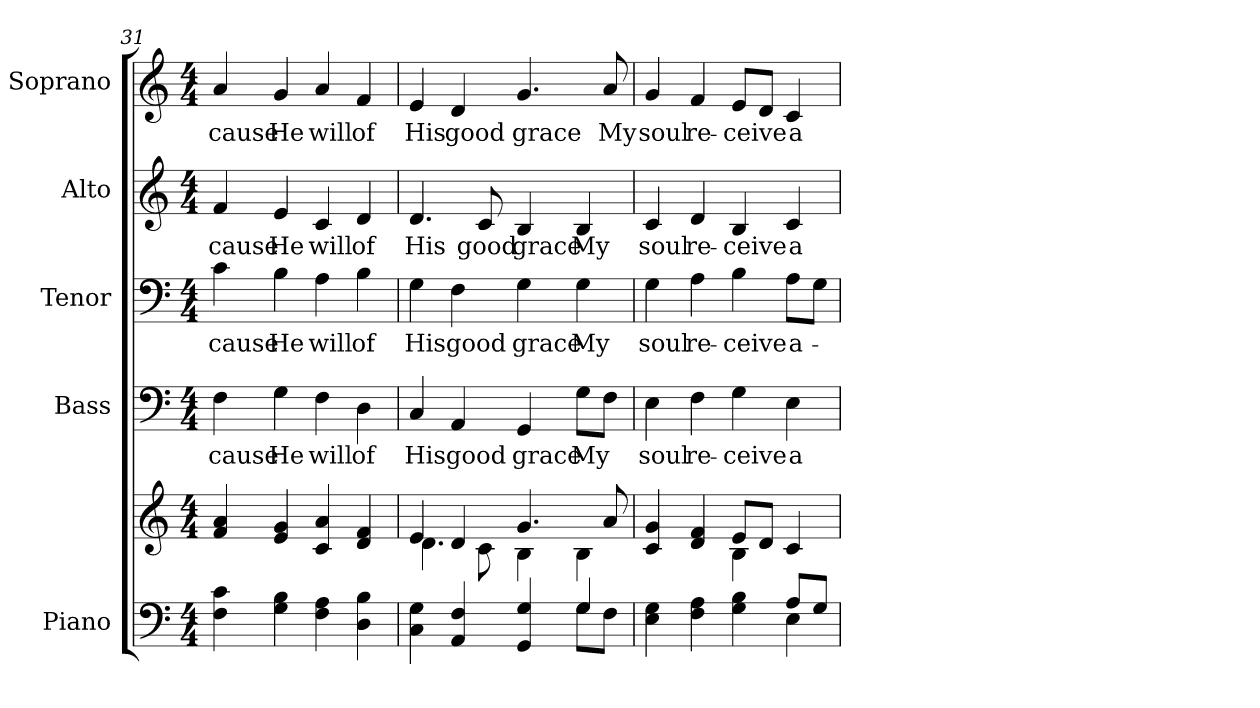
**kern	**kern	**kern	**text	**kern	**text	**kern	**text	**kern	**text
*part5	*part5	*part4	*part4	*part3	*part3	*part2	*part2	*part1	*part1
*staff6	*staff5	*staff4	*staff4	*staff3	*staff3	*staff2	*staff2	*staff1	*staff1
*I"Piano	*	*I"Bass	*	*I"Tenor	*	*I"Alto	*	*I"Soprano	*
*I'Pno.	*	*I'B.	*	*I'T.	*	*I'A.	*	*I'S.	*
*clefF4	*clefG2	*clefF4	*	*clefF4	*	*clefG2	*	*clefG2	*
*k[]	*k[]	*k[]	*	*k[]	*	*k[]	*	*k[]	*
*C:	*C:	*C:	*	*C:	*	*C:	*	*C:	*
*M4/4	*M4/4	*M4/4	*	*M4/4	*	*M4/4	*	*M4/4	*
=31	=31	=31	=31	=31	=31	=31	=31	=31	=31
!	!	!	!LO:LY:b:color=#000000	!	!	!	!	!	!
!	!	!	!	!	!LO:LY:b:color=#000000	!	!	!	!
!	!	!	!	!	!	!	!LO:LY:b:color=#000000	!	!
!	!	!	!	!	!	!	!	!	!LO:LY:b:color=#000000
4Fi\ 4ci	4fi/ 4ai	4Fi\	-cause	4ci\	-cause	4fi/	-cause	4ai/	-cause
!	!	!	!LO:LY:b:color=#000000	!	!	!	!	!	!
!	!	!	!	!	!LO:LY:b:color=#000000	!	!	!	!
!	!	!	!	!	!	!	!LO:LY:b:color=#000000	!	!
!	!	!	!	!	!	!	!	!	!LO:LY:b:color=#000000
4Gi\ 4Bi	4ei/ 4gi	4Gi\	He	4Bi\	He	4ei/	He	4gi/	He
!	!	!	!LO:LY:b:color=#000000	!	!	!	!	!	!
!	!	!	!	!	!LO:LY:b:color=#000000	!	!	!	!
!	!	!	!	!	!	!	!LO:LY:b:color=#000000	!	!
!	!	!	!	!	!	!	!	!	!LO:LY:b:color=#000000
4Fi\ 4Ai	4ci/ 4ai	4Fi\	will	4Ai\	will	4ci/	will	4ai/	will
!	!	!	!LO:LY:b:color=#000000	!	!	!	!	!	!
!	!	!	!	!	!LO:LY:b:color=#000000	!	!	!	!
!	!	!	!	!	!	!	!LO:LY:b:color=#000000	!	!
!	!	!	!	!	!	!	!	!	!LO:LY:b:color=#000000
4Di\ 4Bi	4di/ 4fi	4Di\	of	4Bi\	of	4di/	of	4fi/	of
=32	=32	=32	=32	=32	=32	=32	=32	=32	=32
*^	*^	*	*	*	*	*	*	*	*
!	!	!	!	!	!LO:LY:b:color=#000000	!	!	!	!	!	!
!	!	!	!	!	!	!	!LO:LY:b:color=#000000	!	!	!	!
!	!	!	!	!	!	!	!	!	!LO:LY:b:color=#000000	!	!
!	!	!	!	!	!	!	!	!	!	!	!LO:LY:b:color=#000000
4Ci\ 4Gi	2ryy	4ei/	4.di\	4Ci/	His	4Gi\	His	4.di/	His	4ei/	His
!	!	!	!	!	!LO:LY:b:color=#000000	!	!	!	!	!	!
!	!	!	!	!	!	!	!LO:LY:b:color=#000000	!	!	!	!
!	!	!	!	!	!	!	!	!	!	!	!LO:LY:b:color=#000000
4AAi/ 4Fi	.	4di/	.	4AAi/	good	4Fi\	good	.	.	4di/	good
!	!	!	!	!	!	!	!	!	!LO:LY:b:color=#000000	!	!
.	.	.	8ci\	.	.	.	.	8ci/	good	.	.
!	!	!	!	!	!LO:LY:b:color=#000000	!	!	!	!	!	!
!	!	!	!	!	!	!	!LO:LY:b:color=#000000	!	!	!	!
!	!	!	!	!	!	!	!	!	!LO:LY:b:color=#000000	!	!
!	!	!	!	!	!	!	!	!	!	!	!LO:LY:b:color=#000000
4GGi/ 4Gi	4ryy	4.gi/	4Bi\	4GGi/	grace	4Gi\	grace	4Bi/	grace	4.gi/	grace
!	!	!	!	!	!LO:LY:b:color=#000000	!	!	!	!	!	!
!	!	!	!	!	!	!	!LO:LY:b:color=#000000	!	!	!	!
!	!	!	!	!	!	!	!	!	!LO:LY:b:color=#000000	!	!
4Gi/	8Gi\L	.	4Bi\	8Gi\L	My	4Gi\	My	4Bi/	My	.	.
!	!	!	!	!	!	!	!	!	!	!	!LO:LY:b:color=#000000
.	8Fi\J	8ai/	.	8Fi\J	.	.	.	.	.	8ai/	My
=33	=33	=33	=33	=33	=33	=33	=33	=33	=33	=33	=33
!	!	!	!	!	!LO:LY:b:color=#000000	!	!	!	!	!	!
!	!	!	!	!	!	!	!LO:LY:b:color=#000000	!	!	!	!
!	!	!	!	!	!	!	!	!	!LO:LY:b:color=#000000	!	!
!	!	!	!	!	!	!	!	!	!	!	!LO:LY:b:color=#000000
4Ei\ 4Gi	2ryy	4ci/ 4gi	2ryy	4Ei\	soul	4Gi\	soul	4ci/	soul	4gi/	soul
!	!	!	!	!	!LO:LY:b:color=#000000	!	!	!	!	!	!
!	!	!	!	!	!	!	!LO:LY:b:color=#000000	!	!	!	!
!	!	!	!	!	!	!	!	!	!LO:LY:b:color=#000000	!	!
!	!	!	!	!	!	!	!	!	!	!	!LO:LY:b:color=#000000
4Fi\ 4Ai	.	4di/ 4fi	.	4Fi\	re-	4Ai\	re-	4di/	re-	4fi/	re-
!	!	!	!	!	!LO:LY:b:color=#000000	!	!	!	!	!	!
!	!	!	!	!	!	!	!LO:LY:b:color=#000000	!	!	!	!
!	!	!	!	!	!	!	!	!	!LO:LY:b:color=#000000	!	!
!	!	!	!	!	!	!	!	!	!	!	!LO:LY:b:color=#000000
4Gi\ 4Bi	4ryy	8ei/L	4Bi\	4Gi\	-ceive	4Bi\	-ceive	4Bi/	-ceive	8ei/L	-ceive
.	.	8di/J	.	.	.	.	.	.	.	8di/J	.
!	!	!	!	!	!LO:LY:b:color=#000000	!	!	!	!	!	!
!	!	!	!	!	!	!	!LO:LY:b:color=#000000	!	!	!	!
!	!	!	!	!	!	!	!	!	!LO:LY:b:color=#000000	!	!
!	!	!	!	!	!	!	!	!	!	!	!LO:LY:b:color=#000000
8Ai/L	4Ei\	4ci/	4ryy	4Ei\	a-	8Ai\L	a-	4ci/	a-	4ci/	a-
8Gi/J	.	.	.	.	.	8Gi\J	.	.	.	.	.
*v	*v	*	*	*	*	*	*	*	*	*	*
*	*v	*v	*	*	*	*	*	*	*	*
=	=	=	=	=	=	=	=	=	=
*-	*-	*-	*-	*-	*-	*-	*-	*-	*-
